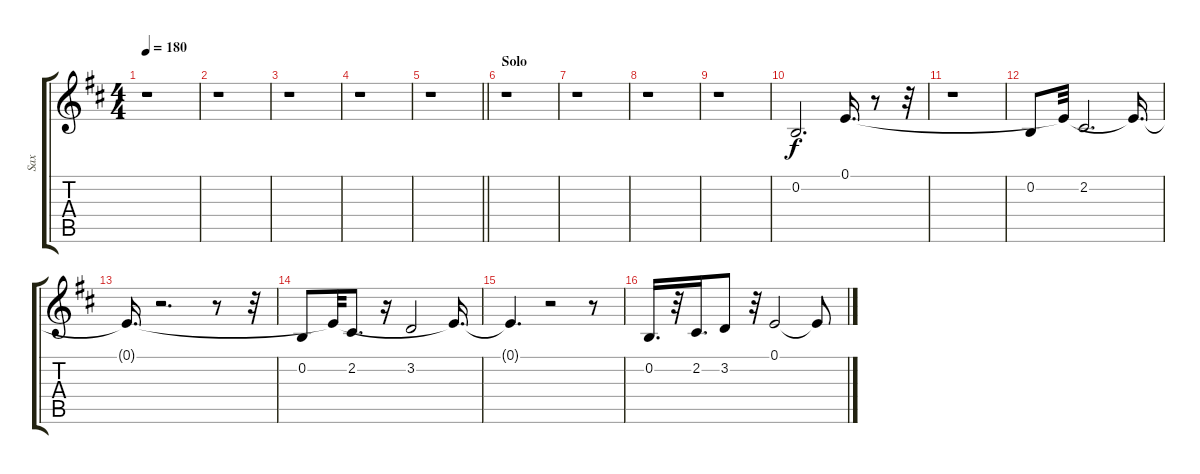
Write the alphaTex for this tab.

\track ("Sax" "Sax") {instrument tenorsax}
\staff {score tabs}
\tuning (E4 B3 G3 D3 A2 E2) {hide}
\ts (4 4)
\tempo 180
\clef g2
\ks bminor
r.1{dy f} |
r.1 |
r.1 |
r.1 |
\barLineRight lightlight
r.1 |
\section ("" "Solo")
r.1 |
r.1 |
r.1 |
r.1 |
0.2.2{d} 0.1.16{d} r.8 r.32 |
r.1 |
0.2.8 0.1{t}.32 2.2.2{d} 0.1{t}.16{d} |
0.1{t}.16{d} r.2{d} r.8 r.32 |
0.2.8 0.1{t}.32 2.2.8{d} r.16 3.2.2 0.1{t}.16{d} |
0.1{t}.4{d} r.2 r.8 |
0.2.16{d} r.32 2.2.16{d} 3.2.8 r.32 0.1.2 0.1{t}.8
